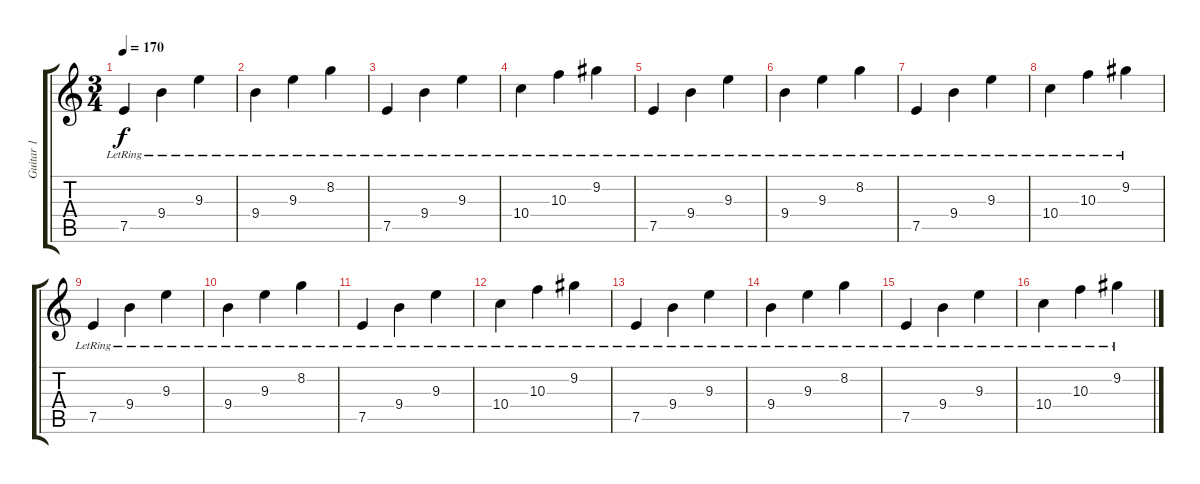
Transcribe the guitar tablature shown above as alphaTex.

\track ("Guitar 1" "Guitar 1") {instrument overdrivenguitar}
\staff {score tabs}
\tuning (E4 B3 G3 D3 A2 E2) {hide}
\ts (3 4)
\tempo 170
\clef g2
\ks c
7.5{lr}.4{dy f} 9.4{lr}.4 9.3{lr}.4 |
9.4{lr}.4 9.3{lr}.4 8.2{lr}.4 |
7.5{lr}.4 9.4{lr}.4 9.3{lr}.4 |
10.4{lr}.4 10.3{lr}.4 9.2{lr}.4 |
7.5{lr}.4 9.4{lr}.4 9.3{lr}.4 |
9.4{lr}.4 9.3{lr}.4 8.2{lr}.4 |
7.5{lr}.4 9.4{lr}.4 9.3{lr}.4 |
10.4{lr}.4 10.3{lr}.4 9.2{lr}.4 |
7.5{lr}.4 9.4{lr}.4 9.3{lr}.4 |
9.4{lr}.4 9.3{lr}.4 8.2{lr}.4 |
7.5{lr}.4 9.4{lr}.4 9.3{lr}.4 |
10.4{lr}.4 10.3{lr}.4 9.2{lr}.4 |
7.5{lr}.4 9.4{lr}.4 9.3{lr}.4 |
9.4{lr}.4 9.3{lr}.4 8.2{lr}.4 |
7.5{lr}.4 9.4{lr}.4 9.3{lr}.4 |
10.4{lr}.4 10.3{lr}.4 9.2{lr}.4
